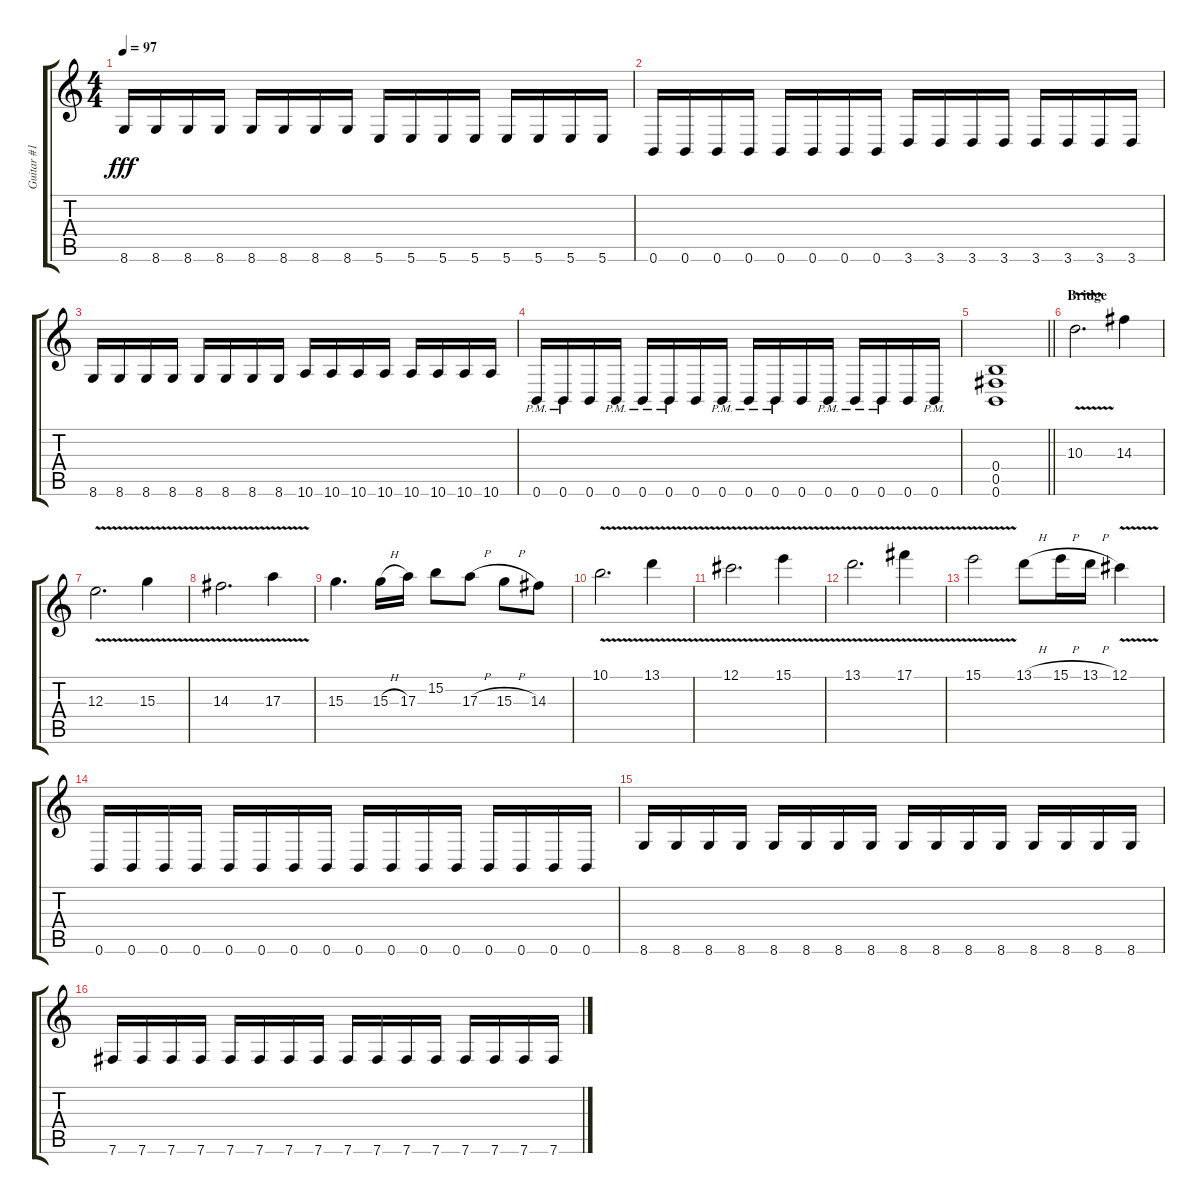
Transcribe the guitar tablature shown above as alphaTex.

\track ("Guitar #1" "Guitar #1") {instrument overdrivenguitar}
\staff {score tabs}
\tuning (Db4 Ab3 E3 B2 Gb2 B1) {hide}
\ts (4 4)
\tempo 97
\clef g2
\ks c
8.6.16{dy fff} 8.6.16 8.6.16 8.6.16 8.6.16 8.6.16 8.6.16 8.6.16 5.6.16 5.6.16 5.6.16 5.6.16 5.6.16 5.6.16 5.6.16 5.6.16 |
0.6.16 0.6.16 0.6.16 0.6.16 0.6.16 0.6.16 0.6.16 0.6.16 3.6.16 3.6.16 3.6.16 3.6.16 3.6.16 3.6.16 3.6.16 3.6.16 |
8.6.16 8.6.16 8.6.16 8.6.16 8.6.16 8.6.16 8.6.16 8.6.16 10.6.16 10.6.16 10.6.16 10.6.16 10.6.16 10.6.16 10.6.16 10.6.16 |
0.6{pm}.16 0.6{pm}.16 0.6.16 0.6{pm}.16 0.6{pm}.16 0.6{pm}.16 0.6.16 0.6{pm}.16 0.6{pm}.16 0.6{pm}.16 0.6.16 0.6{pm}.16 0.6{pm}.16 0.6{pm}.16 0.6.16 0.6{pm}.16 |
\barLineRight lightlight
(0.4 0.5 0.6).1 |
\section ("" "Bridge")
10.3{v}.2{d} 14.3.4 |
12.3{v}.2{d} 15.3{v}.4 |
14.3{v}.2{d} 17.3{v}.4 |
15.3.4{d} 15.3{h}.16 17.3.16 15.2.8 17.3{h}.8 15.3{h}.8 14.3.8 |
10.1{v}.2{d} 13.1{v}.4 |
12.1{v}.2{d} 15.1{v}.4 |
13.1{v}.2{d} 17.1{v}.4 |
15.1{v}.2 13.1{h}.8 15.1{h}.16 13.1{h}.16 12.1{v}.4 |
0.6.16 0.6.16 0.6.16 0.6.16 0.6.16 0.6.16 0.6.16 0.6.16 0.6.16 0.6.16 0.6.16 0.6.16 0.6.16 0.6.16 0.6.16 0.6.16 |
8.6.16 8.6.16 8.6.16 8.6.16 8.6.16 8.6.16 8.6.16 8.6.16 8.6.16 8.6.16 8.6.16 8.6.16 8.6.16 8.6.16 8.6.16 8.6.16 |
7.6.16 7.6.16 7.6.16 7.6.16 7.6.16 7.6.16 7.6.16 7.6.16 7.6.16 7.6.16 7.6.16 7.6.16 7.6.16 7.6.16 7.6.16 7.6.16
